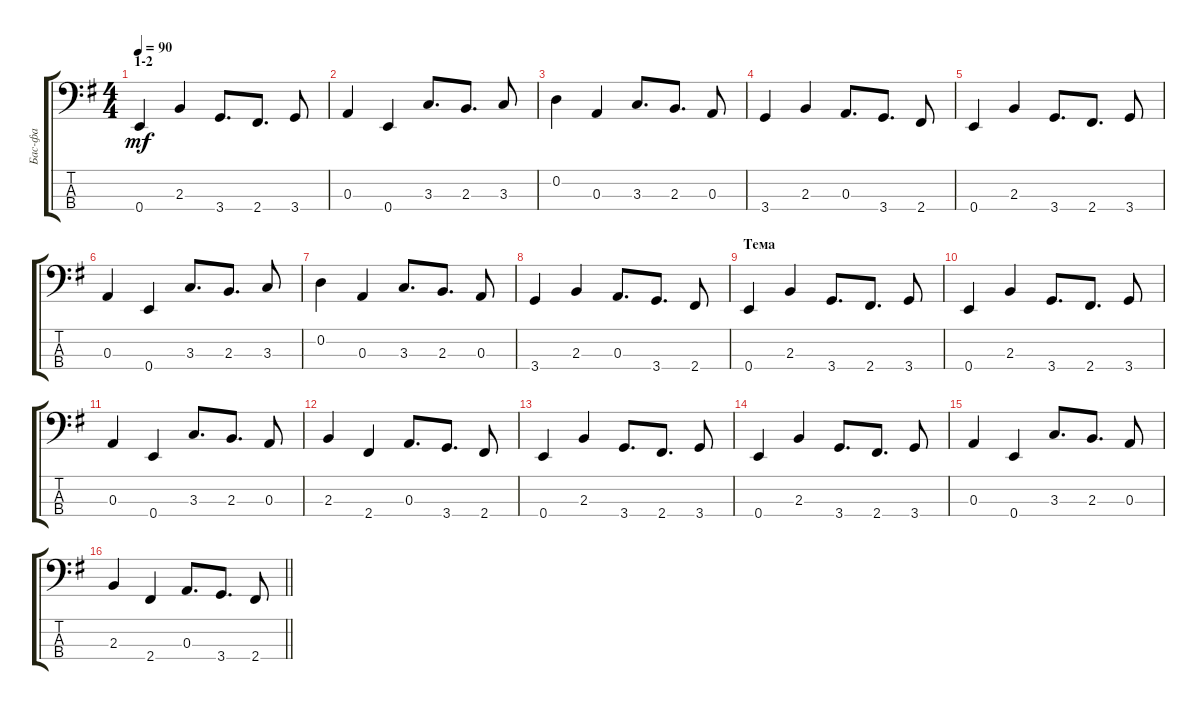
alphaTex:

\track ("Бас-фа" "Бас-фа") {instrument acousticbass}
\staff {score tabs}
\tuning (G2 D2 A1 E1) {hide}
\ts (4 4)
\section ("" "1-2")
\tempo 90
\clef f4
\ks eminor
0.4.4{dy mf} 2.3.4 3.4.8{d} 2.4.8{d} 3.4.8 |
0.3.4 0.4.4 3.3.8{d} 2.3.8{d} 3.3.8 |
0.2.4 0.3.4 3.3.8{d} 2.3.8{d} 0.3.8 |
3.4.4 2.3.4 0.3.8{d} 3.4.8{d} 2.4.8 |
0.4.4 2.3.4 3.4.8{d} 2.4.8{d} 3.4.8 |
0.3.4 0.4.4 3.3.8{d} 2.3.8{d} 3.3.8 |
0.2.4 0.3.4 3.3.8{d} 2.3.8{d} 0.3.8 |
3.4.4 2.3.4 0.3.8{d} 3.4.8{d} 2.4.8 |
\section ("" "Тема")
0.4.4 2.3.4 3.4.8{d} 2.4.8{d} 3.4.8 |
0.4.4 2.3.4 3.4.8{d} 2.4.8{d} 3.4.8 |
0.3.4 0.4.4 3.3.8{d} 2.3.8{d} 0.3.8 |
2.3.4 2.4.4 0.3.8{d} 3.4.8{d} 2.4.8 |
0.4.4 2.3.4 3.4.8{d} 2.4.8{d} 3.4.8 |
0.4.4 2.3.4 3.4.8{d} 2.4.8{d} 3.4.8 |
0.3.4 0.4.4 3.3.8{d} 2.3.8{d} 0.3.8 |
\barLineRight lightlight
2.3.4 2.4.4 0.3.8{d} 3.4.8{d} 2.4.8
